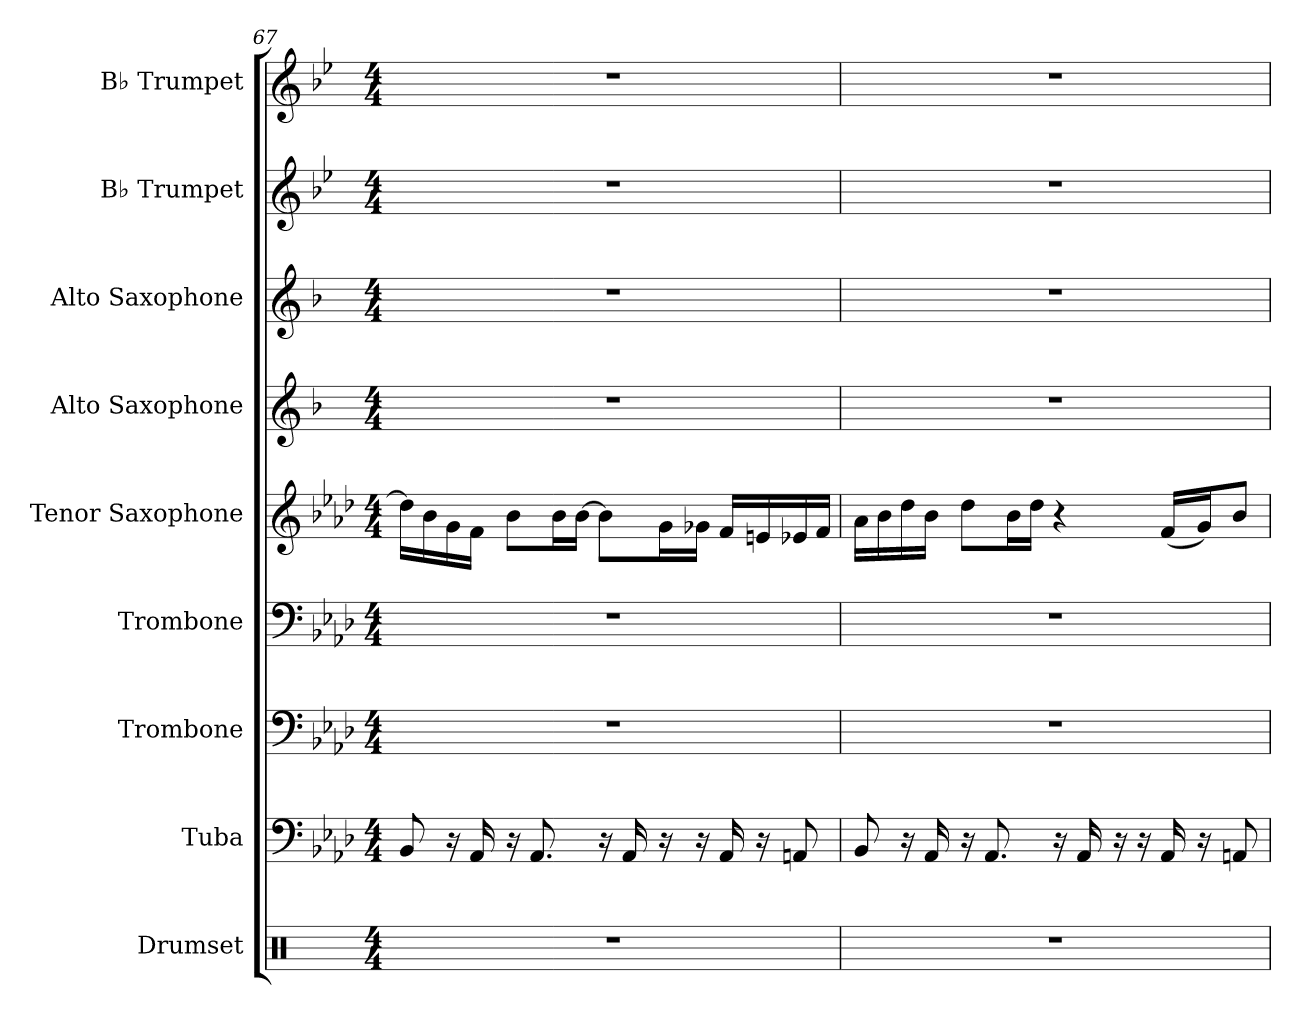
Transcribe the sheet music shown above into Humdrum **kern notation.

**kern	**kern	**kern	**kern	**kern	**kern	**kern	**kern	**kern
*part9	*part8	*part7	*part6	*part5	*part4	*part3	*part2	*part1
*staff9	*staff8	*staff7	*staff6	*staff5	*staff4	*staff3	*staff2	*staff1
*I"Drumset	*I"Tuba	*I"Trombone	*I"Trombone	*I"Tenor Saxophone	*I"Alto Saxophone	*I"Alto Saxophone	*I"B♭ Trumpet	*I"B♭ Trumpet
*I'D. Set	*I'Tba.	*I'Tbn.	*I'Tbn.	*I'T. Sax.	*I'A. Sax.	*I'A. Sax.	*I'B♭ Tpt.	*I'B♭ Tpt.
!!LO:PB:g=z
*clefX	*clefF4	*clefF4	*clefF4	*clefG2	*clefG2	*clefG2	*clefG2	*clefG2
*	*	*	*	*ITrd8c14	*ITrd5c9	*ITrd5c9	*ITrd1c2	*ITrd1c2
*k[]	*k[b-e-a-d-]	*k[b-e-a-d-]	*k[b-e-a-d-]	*k[b-e-a-d-]	*k[b-e-a-d-]	*k[b-e-a-d-]	*k[b-e-a-d-]	*k[b-e-a-d-]
*M4/4	*M4/4	*M4/4	*M4/4	*M4/4	*M4/4	*M4/4	*M4/4	*M4/4
=67	=67	=67	=67	=67	=67	=67	=67	=67
1r	8BB-/	1r	1r	16d-\LL]	1r	1r	1r	1r
.	.	.	.	16B-\	.	.	.	.
.	16r	.	.	16G\	.	.	.	.
.	16AA-/	.	.	16F\JJ	.	.	.	.
.	16r	.	.	8B-\L	.	.	.	.
.	8.AA-/	.	.	.	.	.	.	.
.	.	.	.	16B-\L	.	.	.	.
.	.	.	.	[16B-\JJ	.	.	.	.
.	16r	.	.	8B-\L]	.	.	.	.
.	16AA-/	.	.	.	.	.	.	.
.	16r	.	.	16G\L	.	.	.	.
.	16r	.	.	16G-X\JJ	.	.	.	.
.	16AA-/	.	.	16F/LL	.	.	.	.
.	16r	.	.	16En/	.	.	.	.
.	8AAn/	.	.	16E-X/	.	.	.	.
.	.	.	.	16F/JJ	.	.	.	.
=68	=68	=68	=68	=68	=68	=68	=68	=68
1r	8BB-/	1r	1r	16A-\LL	1r	1r	1r	1r
.	.	.	.	16B-\	.	.	.	.
.	16r	.	.	16d-\	.	.	.	.
.	16AA-/	.	.	16B-\JJ	.	.	.	.
.	16r	.	.	8d-\L	.	.	.	.
.	8.AA-/	.	.	.	.	.	.	.
.	.	.	.	16B-\L	.	.	.	.
.	.	.	.	16d-\JJ	.	.	.	.
.	16r	.	.	4r	.	.	.	.
.	16AA-/	.	.	.	.	.	.	.
.	16r	.	.	.	.	.	.	.
.	16r	.	.	.	.	.	.	.
.	16AA-/	.	.	(<16F/LL	.	.	.	.
.	16r	.	.	16G/J)	.	.	.	.
.	8AAn/	.	.	8B-/J	.	.	.	.
=	=	=	=	=	=	=	=	=
*-	*-	*-	*-	*-	*-	*-	*-	*-
